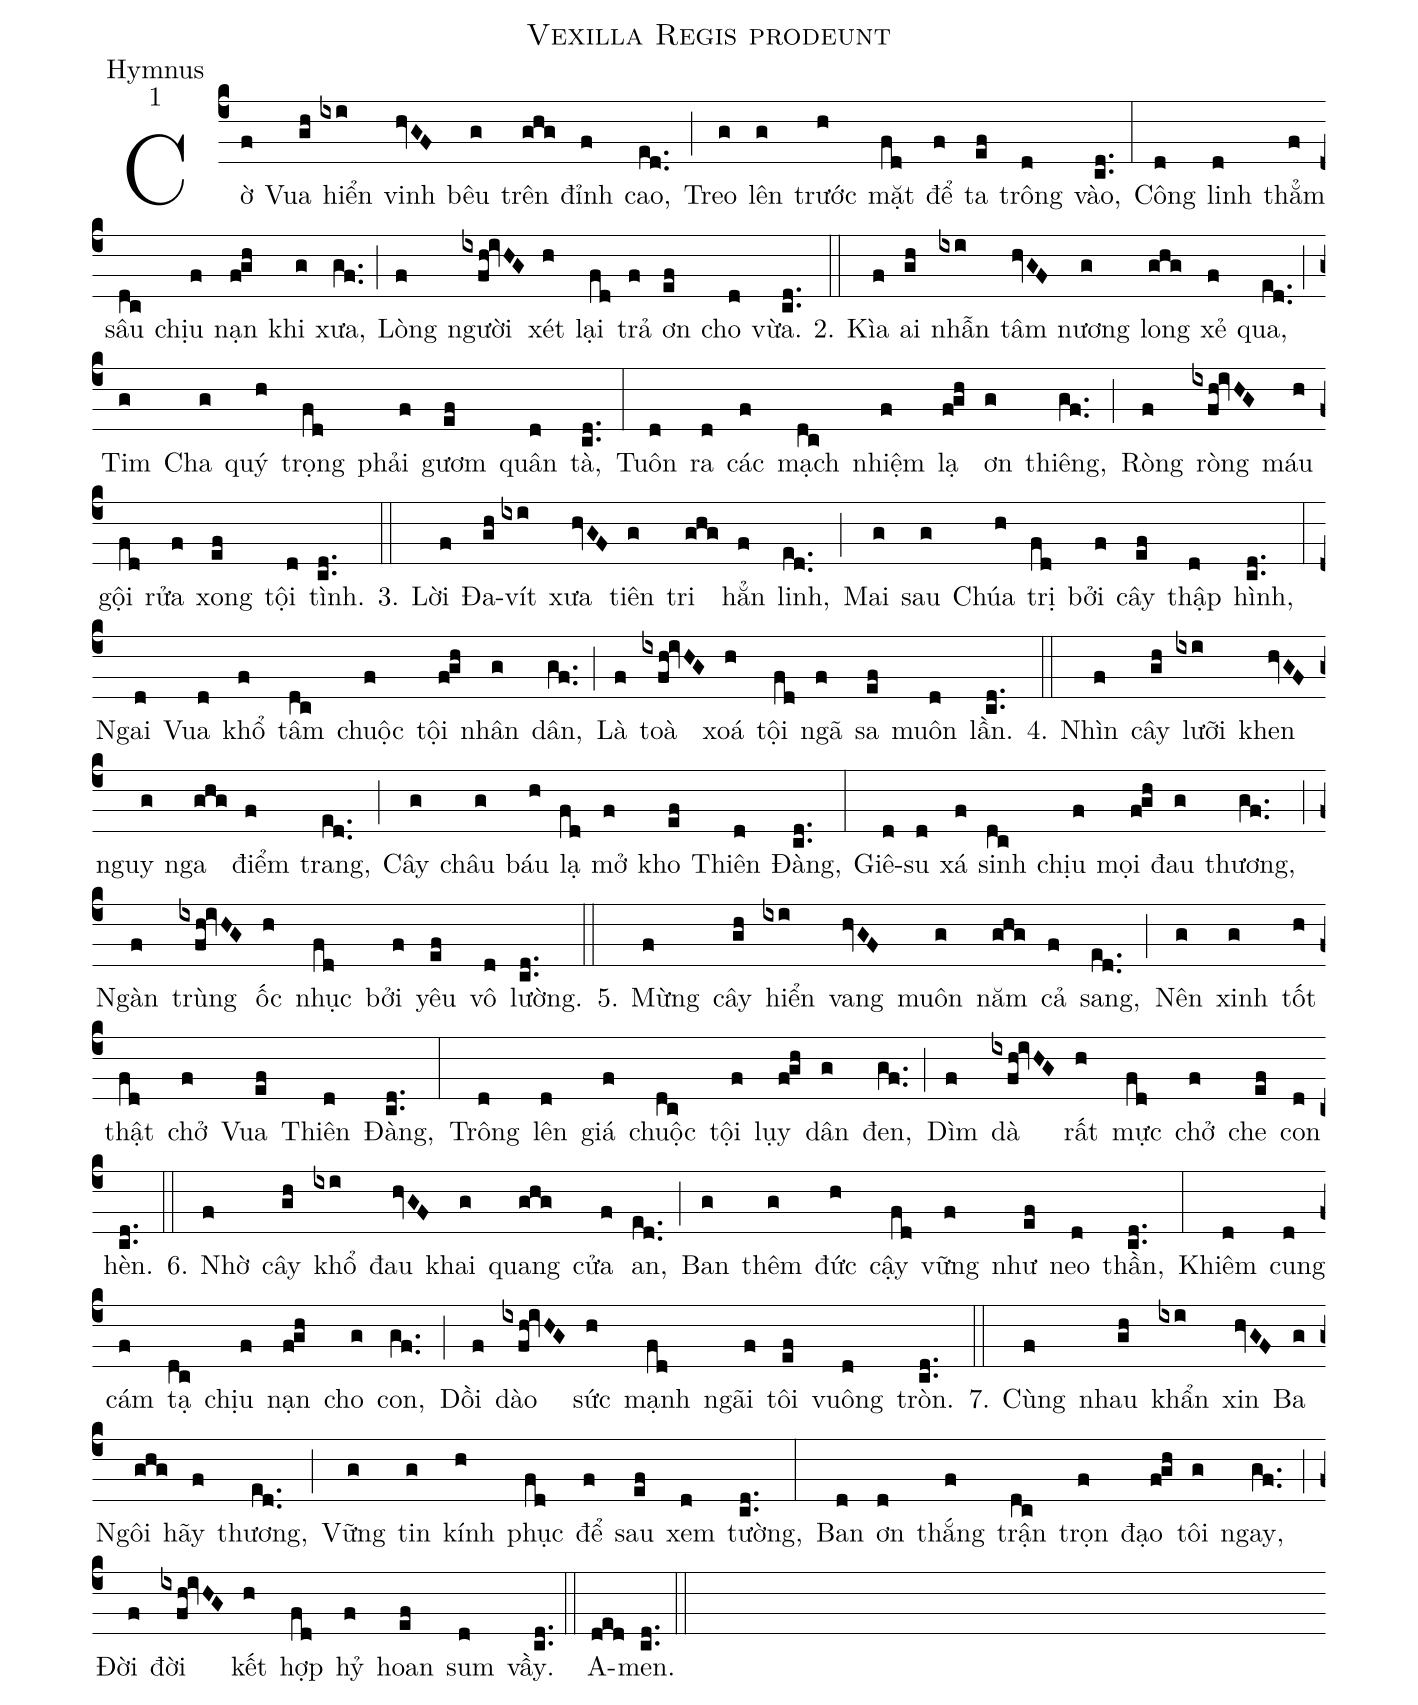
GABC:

name:Vexilla Regis prodeunt;
office-part:Hymnus;
mode:1;
%%
(c4)Cờ(f) Vua(gh) hiển(ixi) vinh(hvGF) bêu(g) trên(ghg) đỉnh(f) cao,(ed..) (;)
Treo(g) lên(g) trước(h) mặt(fd) để(f) ta(ef) trông(d) vào,(cd..) (:)
Công(d) linh(d) thẳm(f) sâu(dc) chịu(f) nạn(f!gh) khi(g) xưa,(gf..) (;)
Lòng(f) người(ixfh!ivHG) xét(h) lại(fd) trả(f) ơn(ef) cho(d) vừa.(cd..) (::)
2. Kìa(f) ai(gh) nhẫn(ixi) tâm(hvGF) nương(g) long(ghg) xẻ(f) qua,(ed..) (;)
Tim(g) Cha(g) quý(h) trọng(fd) phải(f) gươm(ef) quân(d) tà,(cd..) (:)
Tuôn(d) ra(d) các(f) mạch(dc) nhiệm(f) lạ(f!gh) ơn(g) thiêng,(gf..) (;)
Ròng(f) ròng(ixfh!ivHG) máu(h) gội(fd) rửa(f) xong(ef) tội(d) tình.(cd..) (::)
3. Lời(f) Đa-(gh)vít(ixi) xưa(hvGF) tiên(g) tri(ghg) hẳn(f) linh,(ed..) (;)
Mai(g) sau(g) Chúa(h) trị(fd) bởi(f) cây(ef) thập(d) hình,(cd..) (:)
Ngai(d) Vua(d) khổ(f) tâm(dc) chuộc(f) tội(f!gh) nhân(g) dân,(gf..) (;)
Là(f) toà(ixfh!ivHG) xoá(h) tội(fd) ngã(f) sa(ef) muôn(d) lần.(cd..) (::)
4. Nhìn(f) cây(gh) lưỡi(ixi) khen(hvGF) nguy(g) nga(ghg) điểm(f) trang,(ed..) (;)
Cây(g) châu(g) báu(h) lạ(fd) mở(f) kho(ef) Thiên(d) Đàng,(cd..) (:)
Giê-(d)su(d) xá(f) sinh(dc) chịu(f) mọi(f!gh) đau(g) thương,(gf..) (;)
Ngàn(f) trùng(ixfh!ivHG) ốc(h) nhục(fd) bởi(f) yêu(ef) vô(d) lường.(cd..) (::)
5. Mừng(f) cây(gh) hiển(ixi) vang(hvGF) muôn(g) năm(ghg) cả(f) sang,(ed..) (;)
Nên(g) xinh(g) tốt(h) thật(fd) chở(f) Vua(ef) Thiên(d) Đàng,(cd..) (:)
Trông(d) lên(d) giá(f) chuộc(dc) tội(f) lụy(f!gh) dân(g) đen,(gf..) (;)
Dìm(f) dà(ixfh!ivHG) rất(h) mực(fd) chở(f) che(ef) con(d) hèn.(cd..) (::)
6. Nhờ(f) cây(gh) khổ(ixi) đau(hvGF) khai(g) quang(ghg) cửa(f) an,(ed..) (;)
Ban(g) thêm(g) đức(h) cậy(fd) vững(f) như(ef) neo(d) thần,(cd..) (:)
Khiêm(d) cung(d) cám(f) tạ(dc) chịu(f) nạn(f!gh) cho(g) con,(gf..) (;)
Dồi(f) dào(ixfh!ivHG) sức(h) mạnh(fd) ngãi(f) tôi(ef) vuông(d) tròn.(cd..) (::)
7. Cùng(f) nhau(gh) khẩn(ixi) xin(hvGF) Ba(g) Ngôi(ghg) hãy(f) thương,(ed..) (;)
Vững(g) tin(g) kính(h) phục(fd) để(f) sau(ef) xem(d) tường,(cd..) (:)
Ban(d) ơn(d) thắng(f) trận(dc) trọn(f) đạo(f!gh) tôi(g) ngay,(gf..) (;)
Đời(f) đời(ixfh!ivHG) kết(h) hợp(fd) hỷ(f) hoan(ef) sum(d) vầy.(cd..) (::)
A-(ded)men.(cd..) (::)
